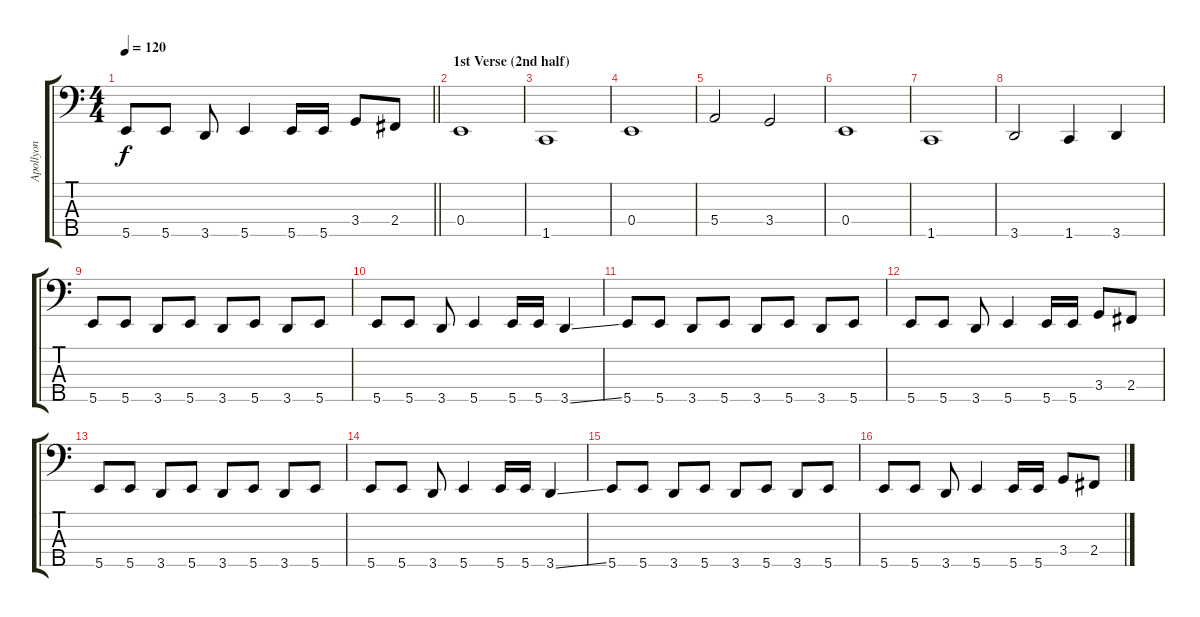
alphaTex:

\track ("Apollyon" "Apollyon") {instrument electricbassfinger}
\staff {score tabs}
\tuning (G2 D2 A1 E1 B0) {hide}
\ts (4 4)
\tempo 120
\clef f4
\barLineRight lightlight
\ks c
5.5.8{dy f} 5.5.8 3.5.8 5.5.4 5.5.16 5.5.16 3.4.8 2.4.8 |
\section ("" "1st Verse (2nd half)")
0.4.1 |
1.5.1 |
0.4.1 |
5.4.2 3.4.2 |
0.4.1 |
1.5.1 |
3.5.2 1.5.4 3.5.4 |
5.5.8 5.5.8 3.5.8 5.5.8 3.5.8 5.5.8 3.5.8 5.5.8 |
5.5.8 5.5.8 3.5.8 5.5.4 5.5.16 5.5.16 3.5{ss}.4 |
5.5.8 5.5.8 3.5.8 5.5.8 3.5.8 5.5.8 3.5.8 5.5.8 |
5.5.8 5.5.8 3.5.8 5.5.4 5.5.16 5.5.16 3.4.8 2.4.8 |
5.5.8 5.5.8 3.5.8 5.5.8 3.5.8 5.5.8 3.5.8 5.5.8 |
5.5.8 5.5.8 3.5.8 5.5.4 5.5.16 5.5.16 3.5{ss}.4 |
5.5.8 5.5.8 3.5.8 5.5.8 3.5.8 5.5.8 3.5.8 5.5.8 |
5.5.8 5.5.8 3.5.8 5.5.4 5.5.16 5.5.16 3.4.8 2.4.8
